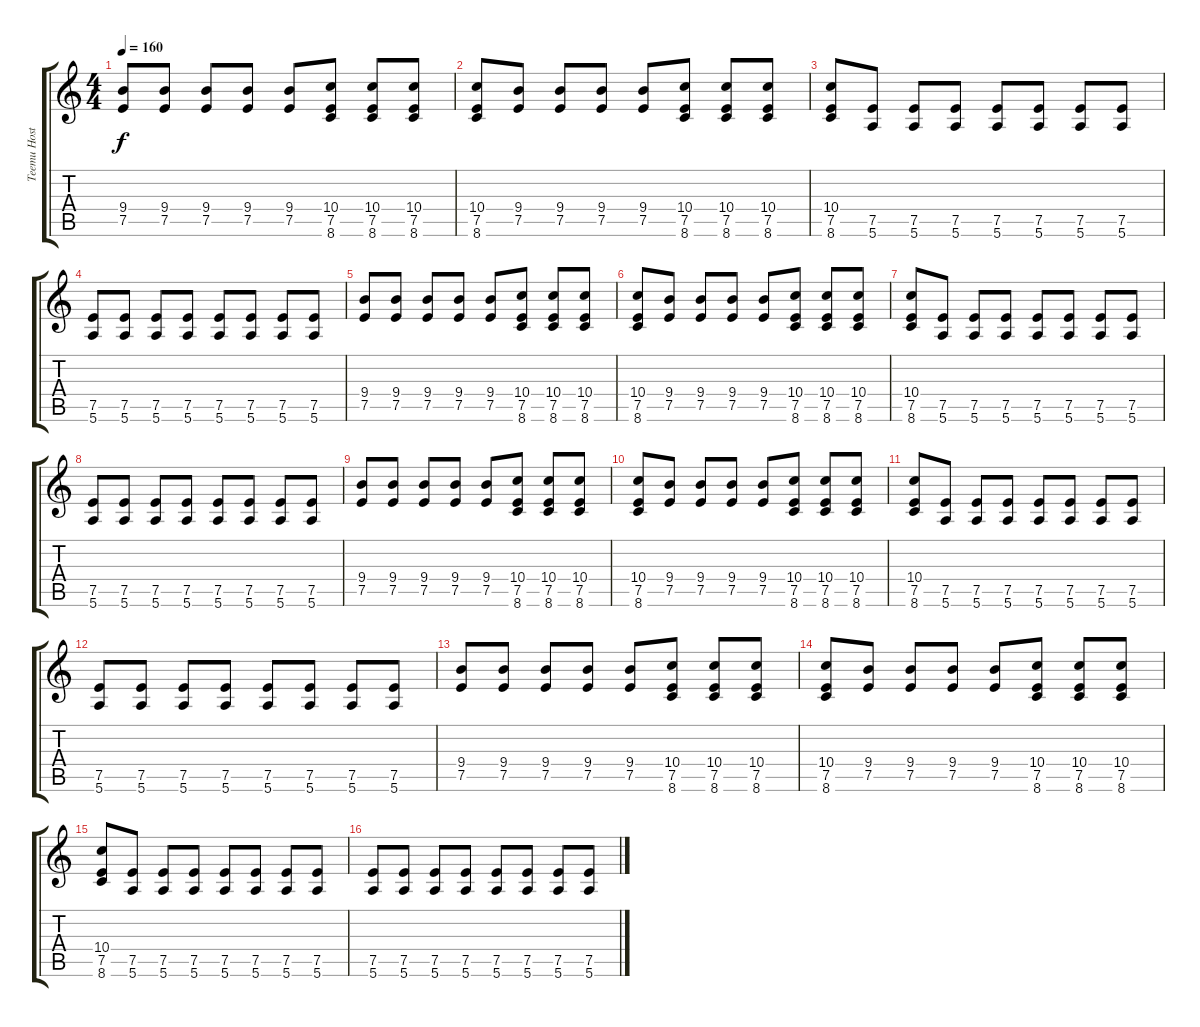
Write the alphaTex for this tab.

\track ("Teemu Hostikka" "Teemu Host") {instrument overdrivenguitar}
\staff {score tabs}
\tuning (E4 B3 G3 D3 A2 E2) {hide}
\ts (4 4)
\tempo 160
\clef g2
\ks c
(9.4 7.5).8{dy f} (9.4 7.5).8 (9.4 7.5).8 (9.4 7.5).8 (9.4 7.5).8 (10.4 7.5 8.6).8 (10.4 7.5 8.6).8 (10.4 7.5 8.6).8 |
(10.4 7.5 8.6).8 (9.4 7.5).8 (9.4 7.5).8 (9.4 7.5).8 (9.4 7.5).8 (10.4 7.5 8.6).8 (10.4 7.5 8.6).8 (10.4 7.5 8.6).8 |
(10.4 7.5 8.6).8 (7.5 5.6).8 (7.5 5.6).8 (7.5 5.6).8 (7.5 5.6).8 (7.5 5.6).8 (7.5 5.6).8 (7.5 5.6).8 |
(7.5 5.6).8 (7.5 5.6).8 (7.5 5.6).8 (7.5 5.6).8 (7.5 5.6).8 (7.5 5.6).8 (7.5 5.6).8 (7.5 5.6).8 |
(9.4 7.5).8 (9.4 7.5).8 (9.4 7.5).8 (9.4 7.5).8 (9.4 7.5).8 (10.4 7.5 8.6).8 (10.4 7.5 8.6).8 (10.4 7.5 8.6).8 |
(10.4 7.5 8.6).8 (9.4 7.5).8 (9.4 7.5).8 (9.4 7.5).8 (9.4 7.5).8 (10.4 7.5 8.6).8 (10.4 7.5 8.6).8 (10.4 7.5 8.6).8 |
(10.4 7.5 8.6).8 (7.5 5.6).8 (7.5 5.6).8 (7.5 5.6).8 (7.5 5.6).8 (7.5 5.6).8 (7.5 5.6).8 (7.5 5.6).8 |
(7.5 5.6).8 (7.5 5.6).8 (7.5 5.6).8 (7.5 5.6).8 (7.5 5.6).8 (7.5 5.6).8 (7.5 5.6).8 (7.5 5.6).8 |
(9.4 7.5).8 (9.4 7.5).8 (9.4 7.5).8 (9.4 7.5).8 (9.4 7.5).8 (10.4 7.5 8.6).8 (10.4 7.5 8.6).8 (10.4 7.5 8.6).8 |
(10.4 7.5 8.6).8 (9.4 7.5).8 (9.4 7.5).8 (9.4 7.5).8 (9.4 7.5).8 (10.4 7.5 8.6).8 (10.4 7.5 8.6).8 (10.4 7.5 8.6).8 |
(10.4 7.5 8.6).8 (7.5 5.6).8 (7.5 5.6).8 (7.5 5.6).8 (7.5 5.6).8 (7.5 5.6).8 (7.5 5.6).8 (7.5 5.6).8 |
(7.5 5.6).8 (7.5 5.6).8 (7.5 5.6).8 (7.5 5.6).8 (7.5 5.6).8 (7.5 5.6).8 (7.5 5.6).8 (7.5 5.6).8 |
(9.4 7.5).8 (9.4 7.5).8 (9.4 7.5).8 (9.4 7.5).8 (9.4 7.5).8 (10.4 7.5 8.6).8 (10.4 7.5 8.6).8 (10.4 7.5 8.6).8 |
(10.4 7.5 8.6).8 (9.4 7.5).8 (9.4 7.5).8 (9.4 7.5).8 (9.4 7.5).8 (10.4 7.5 8.6).8 (10.4 7.5 8.6).8 (10.4 7.5 8.6).8 |
(10.4 7.5 8.6).8 (7.5 5.6).8 (7.5 5.6).8 (7.5 5.6).8 (7.5 5.6).8 (7.5 5.6).8 (7.5 5.6).8 (7.5 5.6).8 |
(7.5 5.6).8 (7.5 5.6).8 (7.5 5.6).8 (7.5 5.6).8 (7.5 5.6).8 (7.5 5.6).8 (7.5 5.6).8 (7.5 5.6).8
